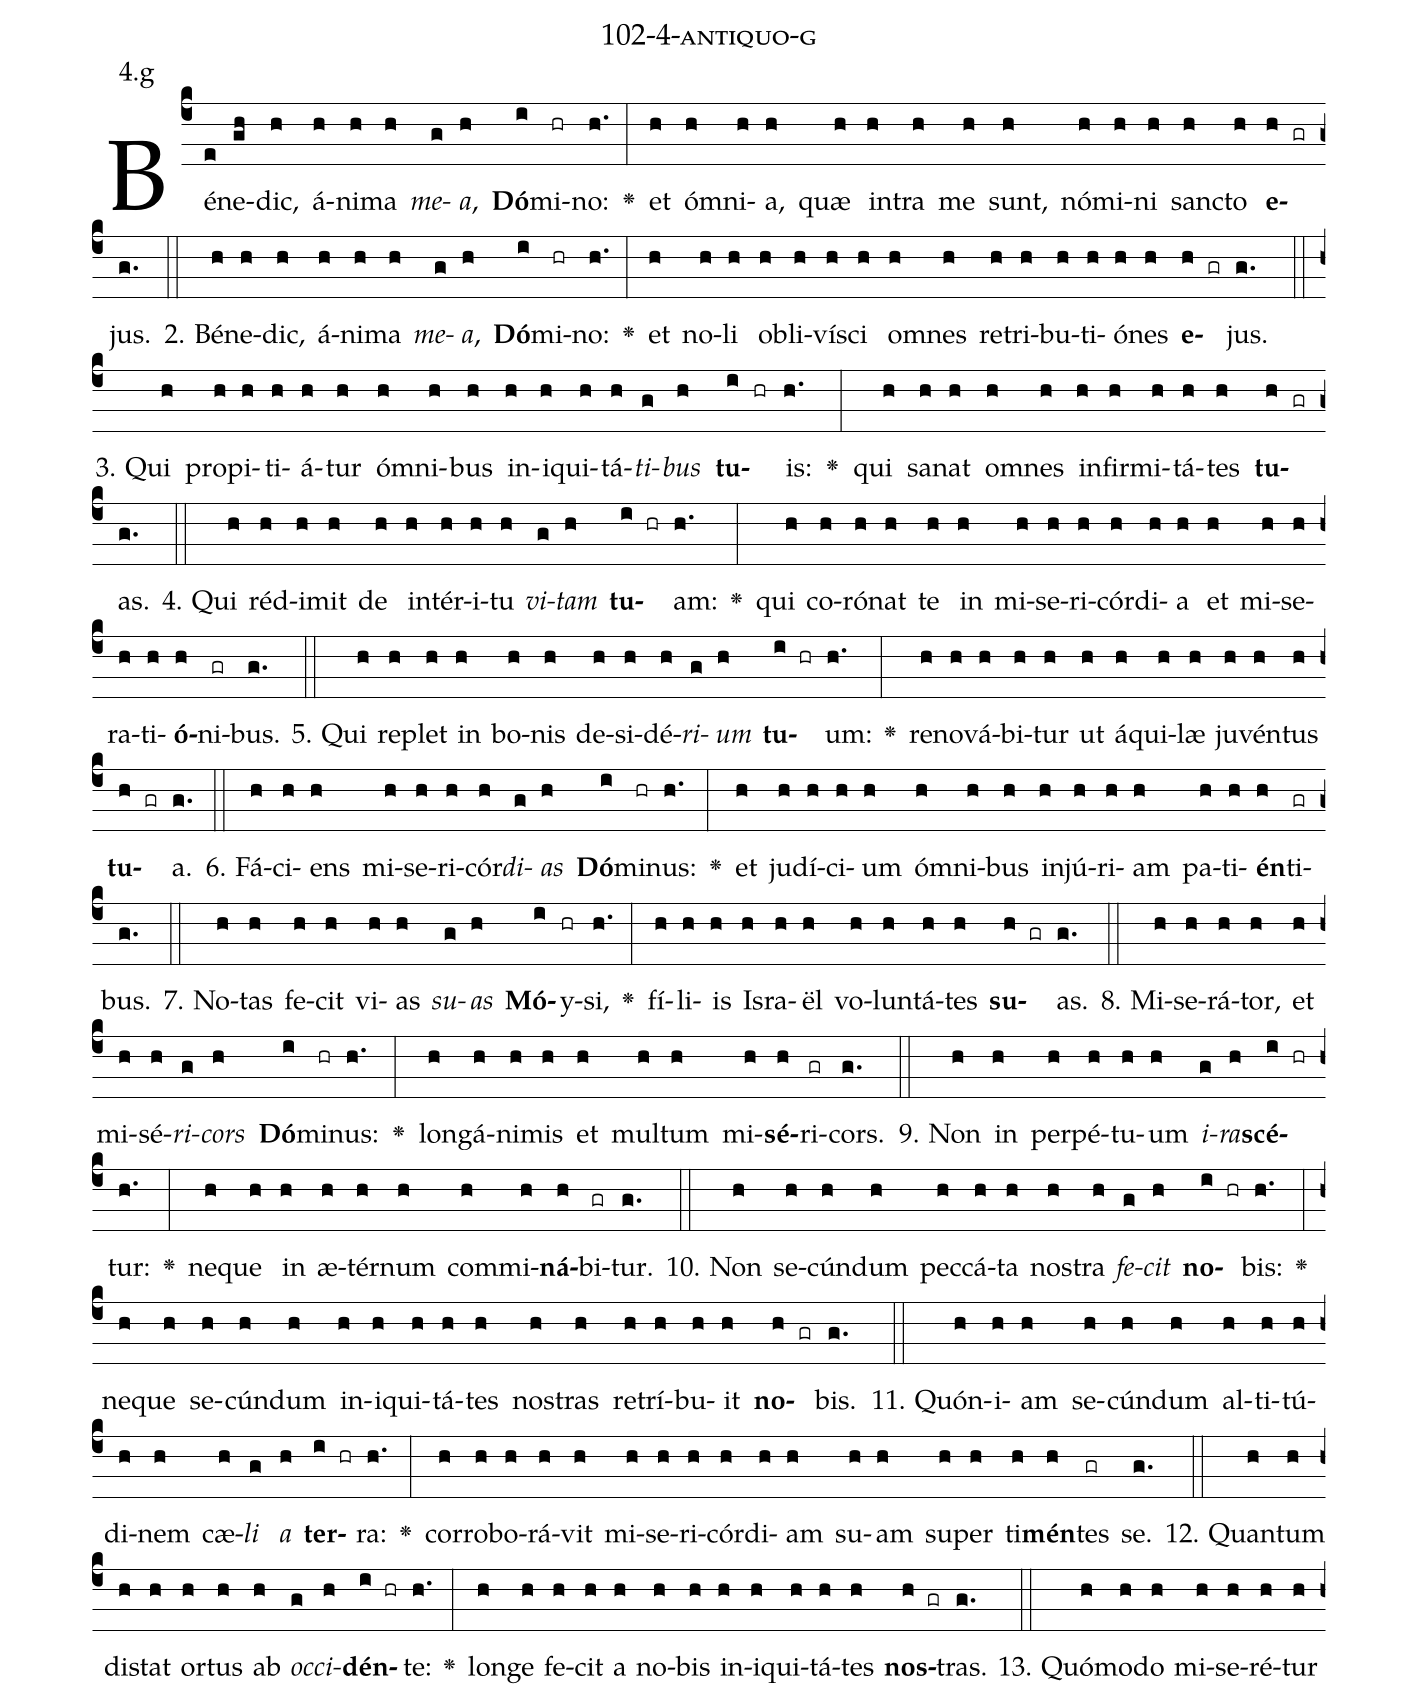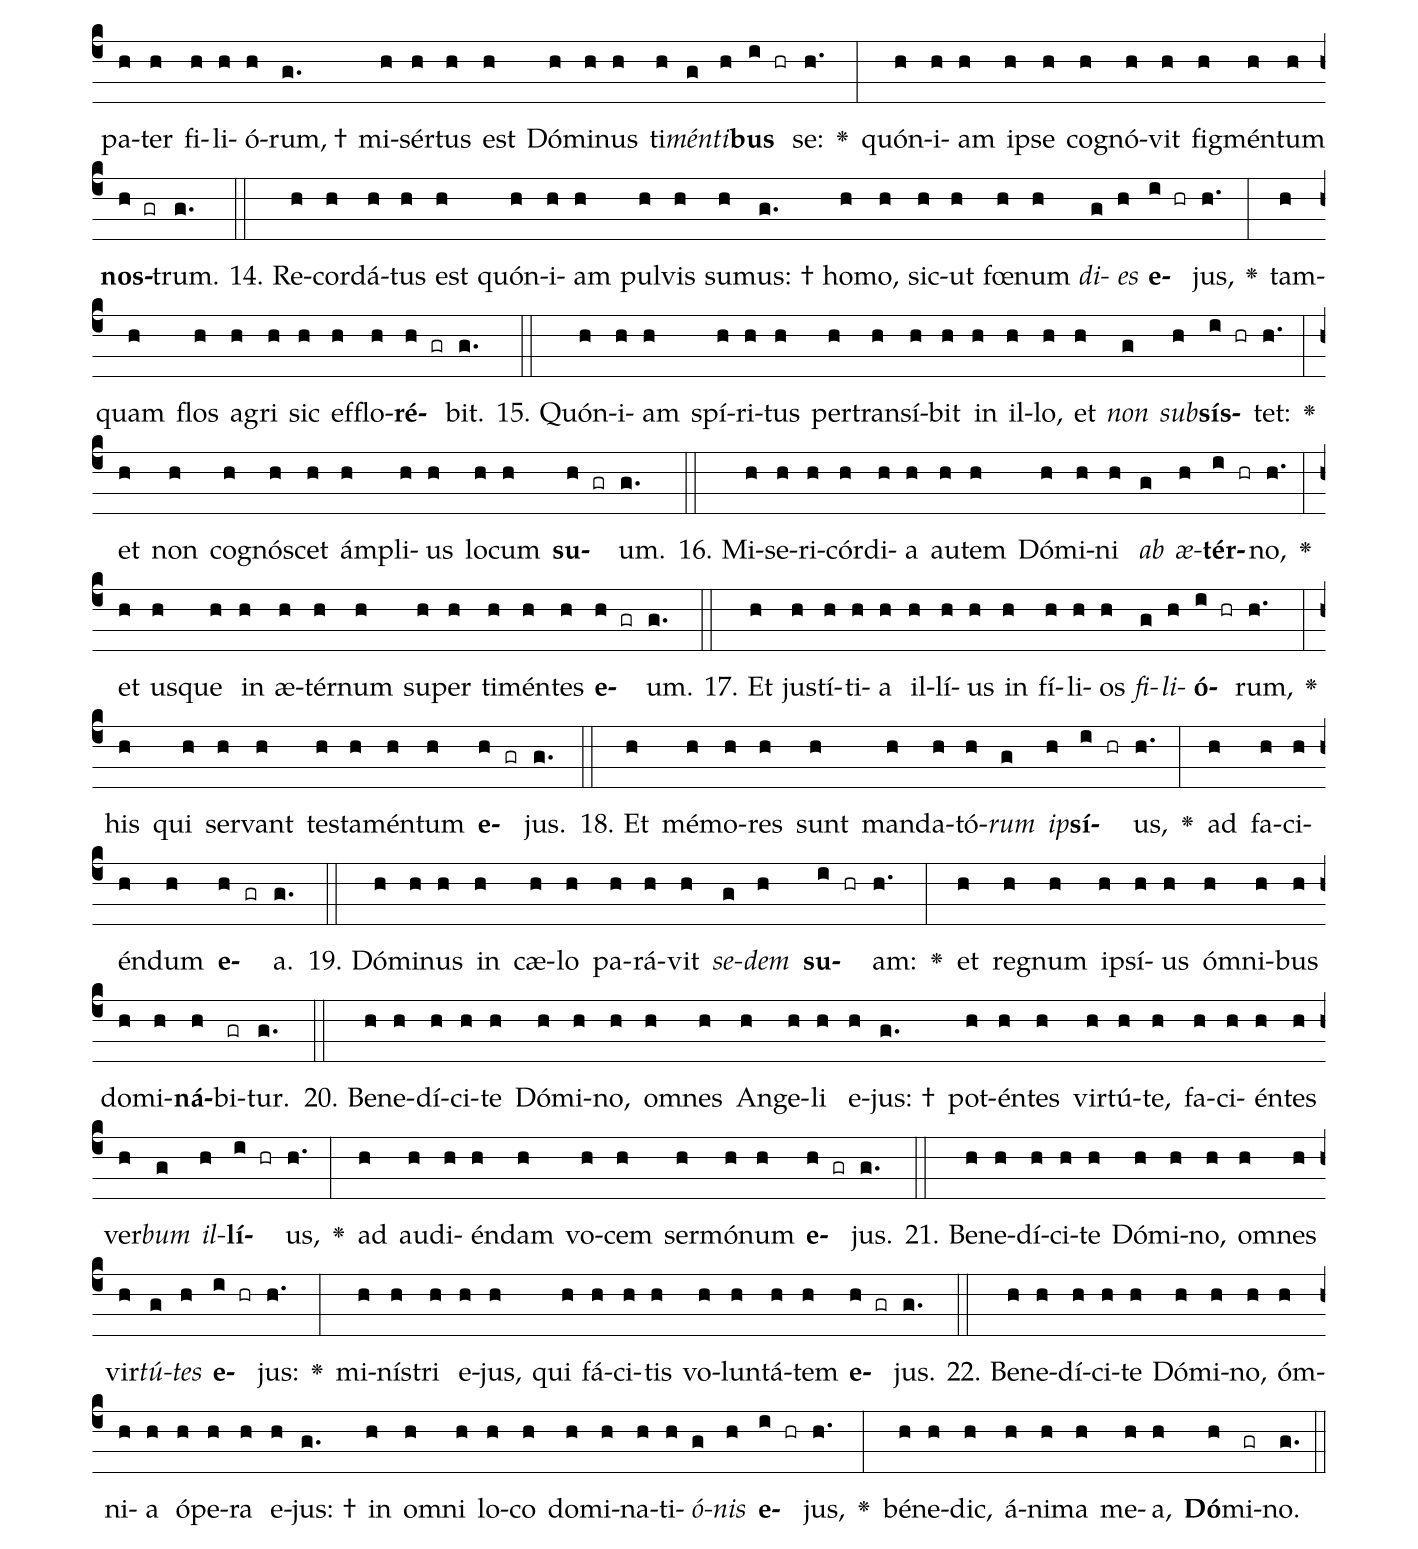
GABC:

name: 102-4-antiquo-g;
annotation: 4.g;
%%
(c4)Bé(e)ne(gh)dic,(h) á(h)ni(h)ma(h) <i>me</i>(g)<i>a</i>,(h) <b>Dó</b>(i)mi(hr)no:(h.) <v>\greheightstar</v>(:) et(h) óm(h)ni(h)a,(h) quæ(h) in(h)tra(h) me(h) sunt,(h) nó(h)mi(h)ni(h) sanc(h)to(h) <b>e</b>(h gr)jus.(g.) (::)
2. Bé(h)ne(h)dic,(h) á(h)ni(h)ma(h) <i>me</i>(g)<i>a</i>,(h) <b>Dó</b>(i)mi(hr)no:(h.) <v>\greheightstar</v>(:) et(h) no(h)li(h) ob(h)li(h)ví(h)sci(h) om(h)nes(h) re(h)tri(h)bu(h)ti(h)ó(h)nes(h) <b>e</b>(h gr)jus.(g.) (::)
3. Qui(h) pro(h)pi(h)ti(h)á(h)tur(h) óm(h)ni(h)bus(h) in(h)i(h)qui(h)tá(h)<i>ti</i>(g)<i>bus</i>(h) <b>tu</b>(i hr)is:(h.) <v>\greheightstar</v>(:) qui(h) sa(h)nat(h) om(h)nes(h) in(h)fir(h)mi(h)tá(h)tes(h) <b>tu</b>(h gr)as.(g.) (::)
4. Qui(h) réd(h)i(h)mit(h) de(h) in(h)tér(h)i(h)tu(h) <i>vi</i>(g)<i>tam</i>(h) <b>tu</b>(i hr)am:(h.) <v>\greheightstar</v>(:) qui(h) co(h)ró(h)nat(h) te(h) in(h) mi(h)se(h)ri(h)cór(h)di(h)a(h) et(h) mi(h)se(h)ra(h)ti(h)<b>ó</b>(h)ni(gr)bus.(g.) (::)
5. Qui(h) re(h)plet(h) in(h) bo(h)nis(h) de(h)si(h)dé(h)<i>ri</i>(g)<i>um</i>(h) <b>tu</b>(i hr)um:(h.) <v>\greheightstar</v>(:) re(h)no(h)vá(h)bi(h)tur(h) ut(h) á(h)qui(h)læ(h) ju(h)vén(h)tus(h) <b>tu</b>(h gr)a.(g.) (::)
6. Fá(h)ci(h)ens(h) mi(h)se(h)ri(h)cór(h)<i>di</i>(g)<i>as</i>(h) <b>Dó</b>(i)mi(hr)nus:(h.) <v>\greheightstar</v>(:) et(h) ju(h)dí(h)ci(h)um(h) óm(h)ni(h)bus(h) in(h)jú(h)ri(h)am(h) pa(h)ti(h)<b>én</b>(h)ti(gr)bus.(g.) (::)
7. No(h)tas(h) fe(h)cit(h) vi(h)as(h) <i>su</i>(g)<i>as</i>(h) <b>Mó</b>(i)y(hr)si,(h.) <v>\greheightstar</v>(:) fí(h)li(h)is(h) Is(h)ra(h)ël(h) vo(h)lun(h)tá(h)tes(h) <b>su</b>(h gr)as.(g.) (::)
8. Mi(h)se(h)rá(h)tor,(h) et(h) mi(h)sé(h)<i>ri</i>(g)<i>cors</i>(h) <b>Dó</b>(i)mi(hr)nus:(h.) <v>\greheightstar</v>(:) long(h)á(h)ni(h)mis(h) et(h) mul(h)tum(h) mi(h)<b>sé</b>(h)ri(gr)cors.(g.) (::)
9. Non(h) in(h) per(h)pé(h)tu(h)um(h) <i>i</i>(g)<i>ra</i>(h)<b>scé</b>(i hr)tur:(h.) <v>\greheightstar</v>(:) ne(h)que(h) in(h) æ(h)tér(h)num(h) com(h)mi(h)<b>ná</b>(h)bi(gr)tur.(g.) (::)
10. Non(h) se(h)cún(h)dum(h) pec(h)cá(h)ta(h) nos(h)tra(h) <i>fe</i>(g)<i>cit</i>(h) <b>no</b>(i hr)bis:(h.) <v>\greheightstar</v>(:) ne(h)que(h) se(h)cún(h)dum(h) in(h)i(h)qui(h)tá(h)tes(h) nos(h)tras(h) re(h)trí(h)bu(h)it(h) <b>no</b>(h gr)bis.(g.) (::)
11. Quón(h)i(h)am(h) se(h)cún(h)dum(h) al(h)ti(h)tú(h)di(h)nem(h) cæ(h)<i>li</i>(g) <i>a</i>(h) <b>ter</b>(i hr)ra:(h.) <v>\greheightstar</v>(:) cor(h)ro(h)bo(h)rá(h)vit(h) mi(h)se(h)ri(h)cór(h)di(h)am(h) su(h)am(h) su(h)per(h) ti(h)<b>mén</b>(h)tes(gr) se.(g.) (::)
12. Quan(h)tum(h) di(h)stat(h) or(h)tus(h) ab(h) <i>oc</i>(g)<i>ci</i>(h)<b>dén</b>(i hr)te:(h.) <v>\greheightstar</v>(:) lon(h)ge(h) fe(h)cit(h) a(h) no(h)bis(h) in(h)i(h)qui(h)tá(h)tes(h) <b>nos</b>(h gr)tras.(g.) (::)
13. Quó(h)mo(h)do(h) mi(h)se(h)ré(h)tur(h) pa(h)ter(h) fi(h)li(h)ó(h)rum, †(g.) mi(h)sér(h)tus(h) est(h) Dó(h)mi(h)nus(h) ti(h)<i>mén</i>(g)<i>ti</i>(h)<b>bus</b>(i hr) se:(h.) <v>\greheightstar</v>(:) quón(h)i(h)am(h) ip(h)se(h) co(h)gnó(h)vit(h) fig(h)mén(h)tum(h) <b>nos</b>(h gr)trum.(g.) (::)
14. Re(h)cor(h)dá(h)tus(h) est(h) quón(h)i(h)am(h) pul(h)vis(h) su(h)mus: †(g.) ho(h)mo,(h) sic(h)ut(h) fœ(h)num(h) <i>di</i>(g)<i>es</i>(h) <b>e</b>(i hr)jus,(h.) <v>\greheightstar</v>(:) tam(h)quam(h) flos(h) a(h)gri(h) sic(h) ef(h)flo(h)<b>ré</b>(h gr)bit.(g.) (::)
15. Quón(h)i(h)am(h) spí(h)ri(h)tus(h) per(h)trans(h)í(h)bit(h) in(h) il(h)lo,(h) et(h) <i>non</i>(g) <i>sub</i>(h)<b>sís</b>(i hr)tet:(h.) <v>\greheightstar</v>(:) et(h) non(h) co(h)gnó(h)scet(h) ám(h)pli(h)us(h) lo(h)cum(h) <b>su</b>(h gr)um.(g.) (::)
16. Mi(h)se(h)ri(h)cór(h)di(h)a(h) au(h)tem(h) Dó(h)mi(h)ni(h) <i>ab</i>(g) <i>æ</i>(h)<b>tér</b>(i hr)no,(h.) <v>\greheightstar</v>(:) et(h) us(h)que(h) in(h) æ(h)tér(h)num(h) su(h)per(h) ti(h)mén(h)tes(h) <b>e</b>(h gr)um.(g.) (::)
17. Et(h) jus(h)tí(h)ti(h)a(h) il(h)lí(h)us(h) in(h) fí(h)li(h)os(h) <i>fi</i>(g)<i>li</i>(h)<b>ó</b>(i hr)rum,(h.) <v>\greheightstar</v>(:) his(h) qui(h) ser(h)vant(h) tes(h)ta(h)mén(h)tum(h) <b>e</b>(h gr)jus.(g.) (::)
18. Et(h) mé(h)mo(h)res(h) sunt(h) man(h)da(h)tó(h)<i>rum</i>(g) <i>ip</i>(h)<b>sí</b>(i hr)us,(h.) <v>\greheightstar</v>(:) ad(h) fa(h)ci(h)én(h)dum(h) <b>e</b>(h gr)a.(g.) (::)
19. Dó(h)mi(h)nus(h) in(h) cæ(h)lo(h) pa(h)rá(h)vit(h) <i>se</i>(g)<i>dem</i>(h) <b>su</b>(i hr)am:(h.) <v>\greheightstar</v>(:) et(h) re(h)gnum(h) ip(h)sí(h)us(h) óm(h)ni(h)bus(h) do(h)mi(h)<b>ná</b>(h)bi(gr)tur.(g.) (::)
20. Be(h)ne(h)dí(h)ci(h)te(h) Dó(h)mi(h)no,(h) om(h)nes(h) An(h)ge(h)li(h) e(h)jus: †(g.) pot(h)én(h)tes(h) vir(h)tú(h)te,(h) fa(h)ci(h)én(h)tes(h) ver(h)<i>bum</i>(g) <i>il</i>(h)<b>lí</b>(i hr)us,(h.) <v>\greheightstar</v>(:) ad(h) au(h)di(h)én(h)dam(h) vo(h)cem(h) ser(h)mó(h)num(h) <b>e</b>(h gr)jus.(g.) (::)
21. Be(h)ne(h)dí(h)ci(h)te(h) Dó(h)mi(h)no,(h) om(h)nes(h) vir(h)<i>tú</i>(g)<i>tes</i>(h) <b>e</b>(i hr)jus:(h.) <v>\greheightstar</v>(:) mi(h)nís(h)tri(h) e(h)jus,(h) qui(h) fá(h)ci(h)tis(h) vo(h)lun(h)tá(h)tem(h) <b>e</b>(h gr)jus.(g.) (::)
22. Be(h)ne(h)dí(h)ci(h)te(h) Dó(h)mi(h)no,(h) óm(h)ni(h)a(h) ó(h)pe(h)ra(h) e(h)jus: †(g.) in(h) om(h)ni(h) lo(h)co(h) do(h)mi(h)na(h)ti(h)<i>ó</i>(g)<i>nis</i>(h) <b>e</b>(i hr)jus,(h.) <v>\greheightstar</v>(:) bé(h)ne(h)dic,(h) á(h)ni(h)ma(h) me(h)a,(h) <b>Dó</b>(h)mi(gr)no.(g.) (::)
